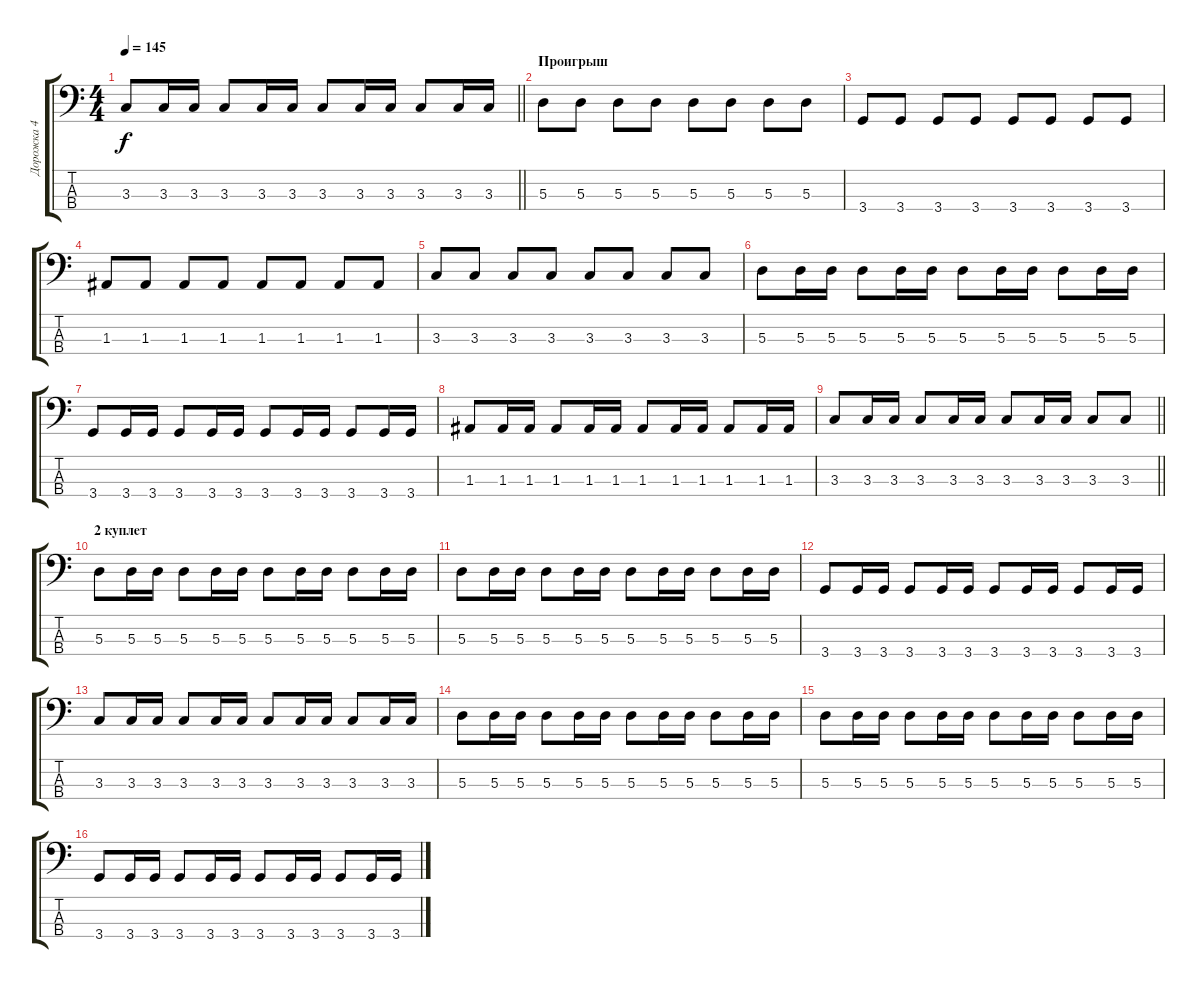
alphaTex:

\track ("Дорожка 4" "Дорожка 4") {instrument electricbassfinger}
\staff {score tabs}
\tuning (G2 D2 A1 E1) {hide}
\ts (4 4)
\tempo 145
\clef f4
\barLineRight lightlight
\ks c
3.3.8{dy f} 3.3.16 3.3.16 3.3.8 3.3.16 3.3.16 3.3.8 3.3.16 3.3.16 3.3.8 3.3.16 3.3.16 |
\section ("" "Проигрыш")
5.3.8 5.3.8 5.3.8 5.3.8 5.3.8 5.3.8 5.3.8 5.3.8 |
3.4.8 3.4.8 3.4.8 3.4.8 3.4.8 3.4.8 3.4.8 3.4.8 |
1.3.8 1.3.8 1.3.8 1.3.8 1.3.8 1.3.8 1.3.8 1.3.8 |
3.3.8 3.3.8 3.3.8 3.3.8 3.3.8 3.3.8 3.3.8 3.3.8 |
5.3.8 5.3.16 5.3.16 5.3.8 5.3.16 5.3.16 5.3.8 5.3.16 5.3.16 5.3.8 5.3.16 5.3.16 |
3.4.8 3.4.16 3.4.16 3.4.8 3.4.16 3.4.16 3.4.8 3.4.16 3.4.16 3.4.8 3.4.16 3.4.16 |
1.3.8 1.3.16 1.3.16 1.3.8 1.3.16 1.3.16 1.3.8 1.3.16 1.3.16 1.3.8 1.3.16 1.3.16 |
\barLineRight lightlight
3.3.8 3.3.16 3.3.16 3.3.8 3.3.16 3.3.16 3.3.8 3.3.16 3.3.16 3.3.8 3.3.8 |
\section ("" "2 куплет")
5.3.8 5.3.16 5.3.16 5.3.8 5.3.16 5.3.16 5.3.8 5.3.16 5.3.16 5.3.8 5.3.16 5.3.16 |
5.3.8 5.3.16 5.3.16 5.3.8 5.3.16 5.3.16 5.3.8 5.3.16 5.3.16 5.3.8 5.3.16 5.3.16 |
3.4.8 3.4.16 3.4.16 3.4.8 3.4.16 3.4.16 3.4.8 3.4.16 3.4.16 3.4.8 3.4.16 3.4.16 |
3.3.8 3.3.16 3.3.16 3.3.8 3.3.16 3.3.16 3.3.8 3.3.16 3.3.16 3.3.8 3.3.16 3.3.16 |
5.3.8 5.3.16 5.3.16 5.3.8 5.3.16 5.3.16 5.3.8 5.3.16 5.3.16 5.3.8 5.3.16 5.3.16 |
5.3.8 5.3.16 5.3.16 5.3.8 5.3.16 5.3.16 5.3.8 5.3.16 5.3.16 5.3.8 5.3.16 5.3.16 |
3.4.8 3.4.16 3.4.16 3.4.8 3.4.16 3.4.16 3.4.8 3.4.16 3.4.16 3.4.8 3.4.16 3.4.16
